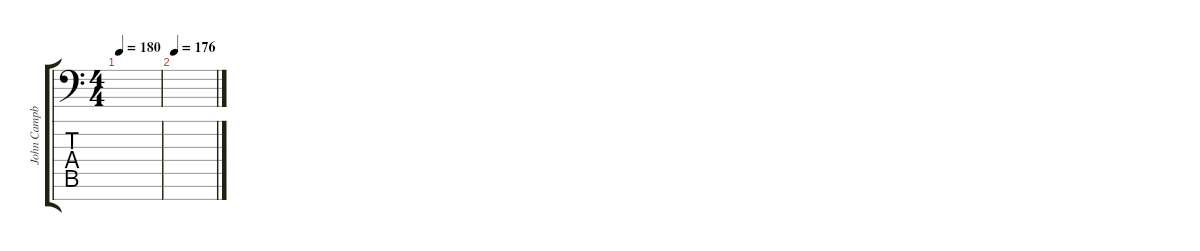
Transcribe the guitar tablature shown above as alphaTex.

\track ("John Campbell - Bass" "John Campb") {instrument overdrivenguitar}
\staff {score tabs}
\tuning (G2 D2 A1 D1 C-1 C-1 C-1) {hide}
\ts (4 4)
\tempo 180
\clef f4
\ks c
|
\tempo 176
